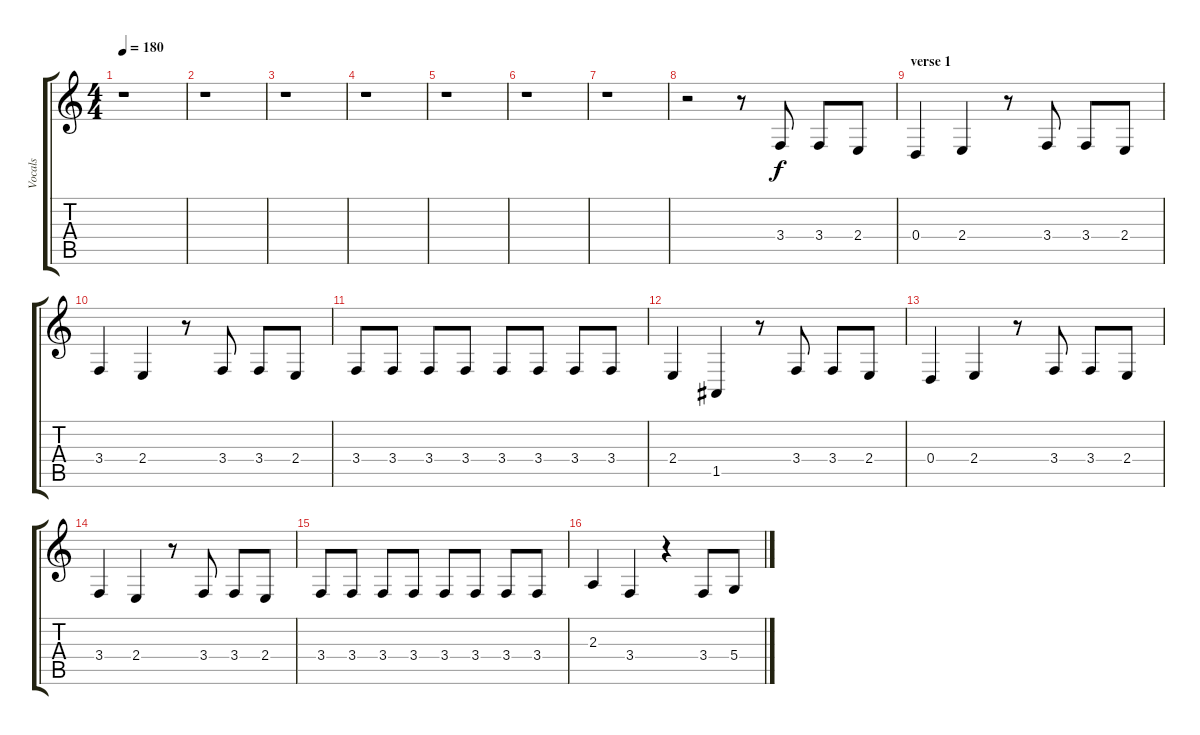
\track ("Vocals" "Vocals") {instrument flute}
\staff {score tabs}
\tuning (E4 B3 G3 D3 A2 E2) {hide}
\ts (4 4)
\tempo 180
\clef g2
\ks c
r.1{dy f} |
r.1 |
r.1 |
r.1 |
r.1 |
r.1 |
r.1 |
r.2 r.8 3.4.8 3.4.8 2.4.8 |
\section ("" "verse 1")
0.4.4 2.4.4 r.8 3.4.8 3.4.8 2.4.8 |
3.4.4 2.4.4 r.8 3.4.8 3.4.8 2.4.8 |
3.4.8 3.4.8 3.4.8 3.4.8 3.4.8 3.4.8 3.4.8 3.4.8 |
2.4.4 1.5.4 r.8 3.4.8 3.4.8 2.4.8 |
0.4.4 2.4.4 r.8 3.4.8 3.4.8 2.4.8 |
3.4.4 2.4.4 r.8 3.4.8 3.4.8 2.4.8 |
3.4.8 3.4.8 3.4.8 3.4.8 3.4.8 3.4.8 3.4.8 3.4.8 |
2.3.4 3.4.4 r.4 3.4.8 5.4.8
